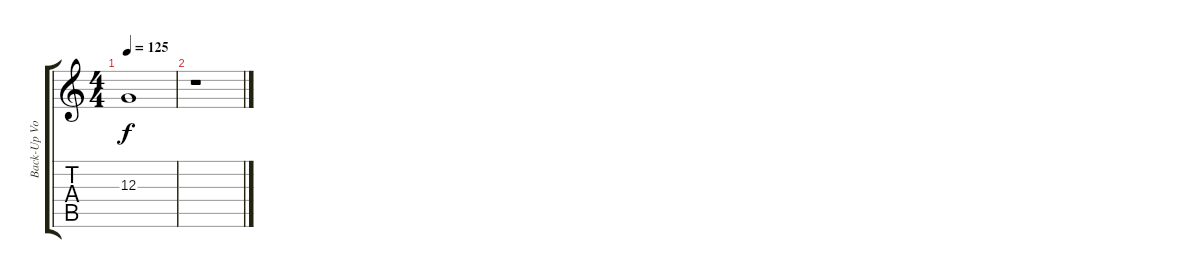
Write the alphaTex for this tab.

\track ("Back-Up Vocals" "Back-Up Vo") {instrument pad4choir}
\staff {score tabs}
\tuning (E4 B3 G3 D3 A2 E2) {hide}
\ts (4 4)
\tempo 125
\clef g2
\ks c
12.3{t}.1{dy f} |
r.1
